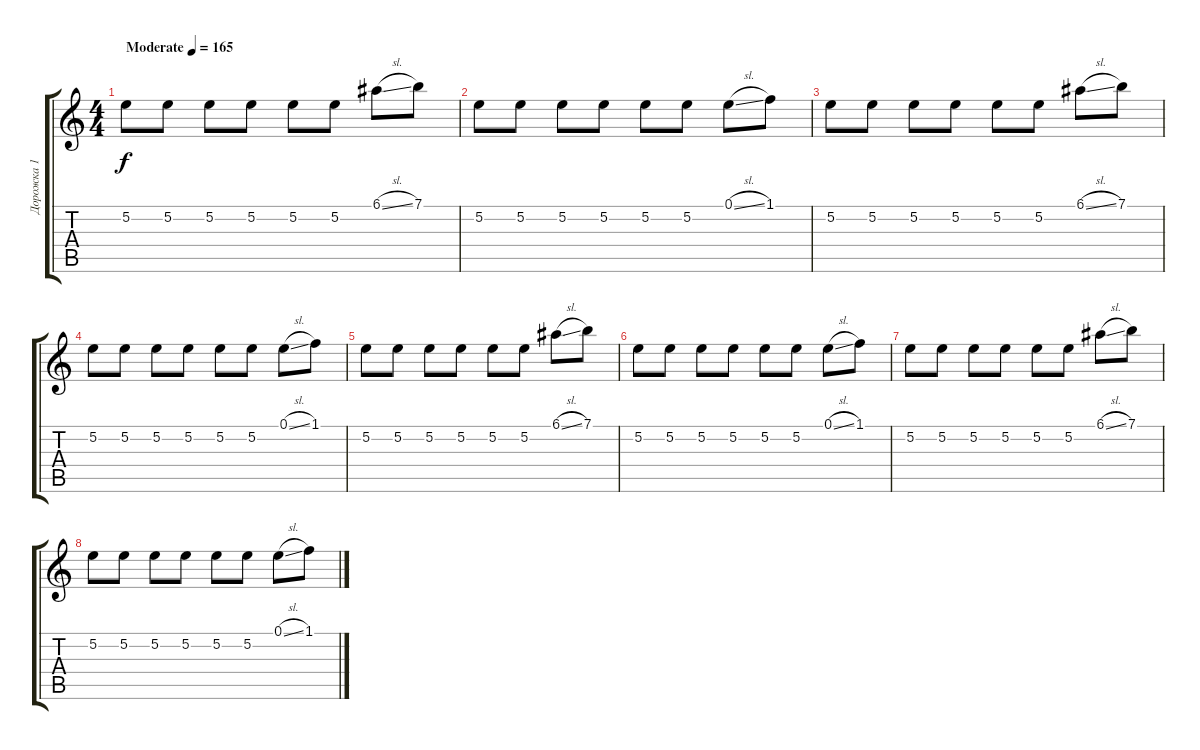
\track ("Дорожка 1" "Дорожка 1") {instrument guitarharmonics}
\staff {score tabs}
\tuning (E4 B3 G3 D3 A2 E2) {hide}
\ts (4 4)
\tempo (165 "Moderate")
\clef g2
\ks c
5.2.8{dy f instrument guitarharmonics} 5.2.8 5.2.8 5.2.8 5.2.8 5.2.8 6.1{sl}.8 7.1.8 |
5.2.8 5.2.8 5.2.8 5.2.8 5.2.8 5.2.8 0.1{sl}.8 1.1.8 |
5.2.8 5.2.8 5.2.8 5.2.8 5.2.8 5.2.8 6.1{sl}.8 7.1.8 |
5.2.8 5.2.8 5.2.8 5.2.8 5.2.8 5.2.8 0.1{sl}.8 1.1.8 |
5.2.8 5.2.8 5.2.8 5.2.8 5.2.8 5.2.8 6.1{sl}.8 7.1.8 |
5.2.8 5.2.8 5.2.8 5.2.8 5.2.8 5.2.8 0.1{sl}.8 1.1.8 |
5.2.8 5.2.8 5.2.8 5.2.8 5.2.8 5.2.8 6.1{sl}.8 7.1.8 |
5.2.8 5.2.8 5.2.8 5.2.8 5.2.8 5.2.8 0.1{sl}.8 1.1.8
